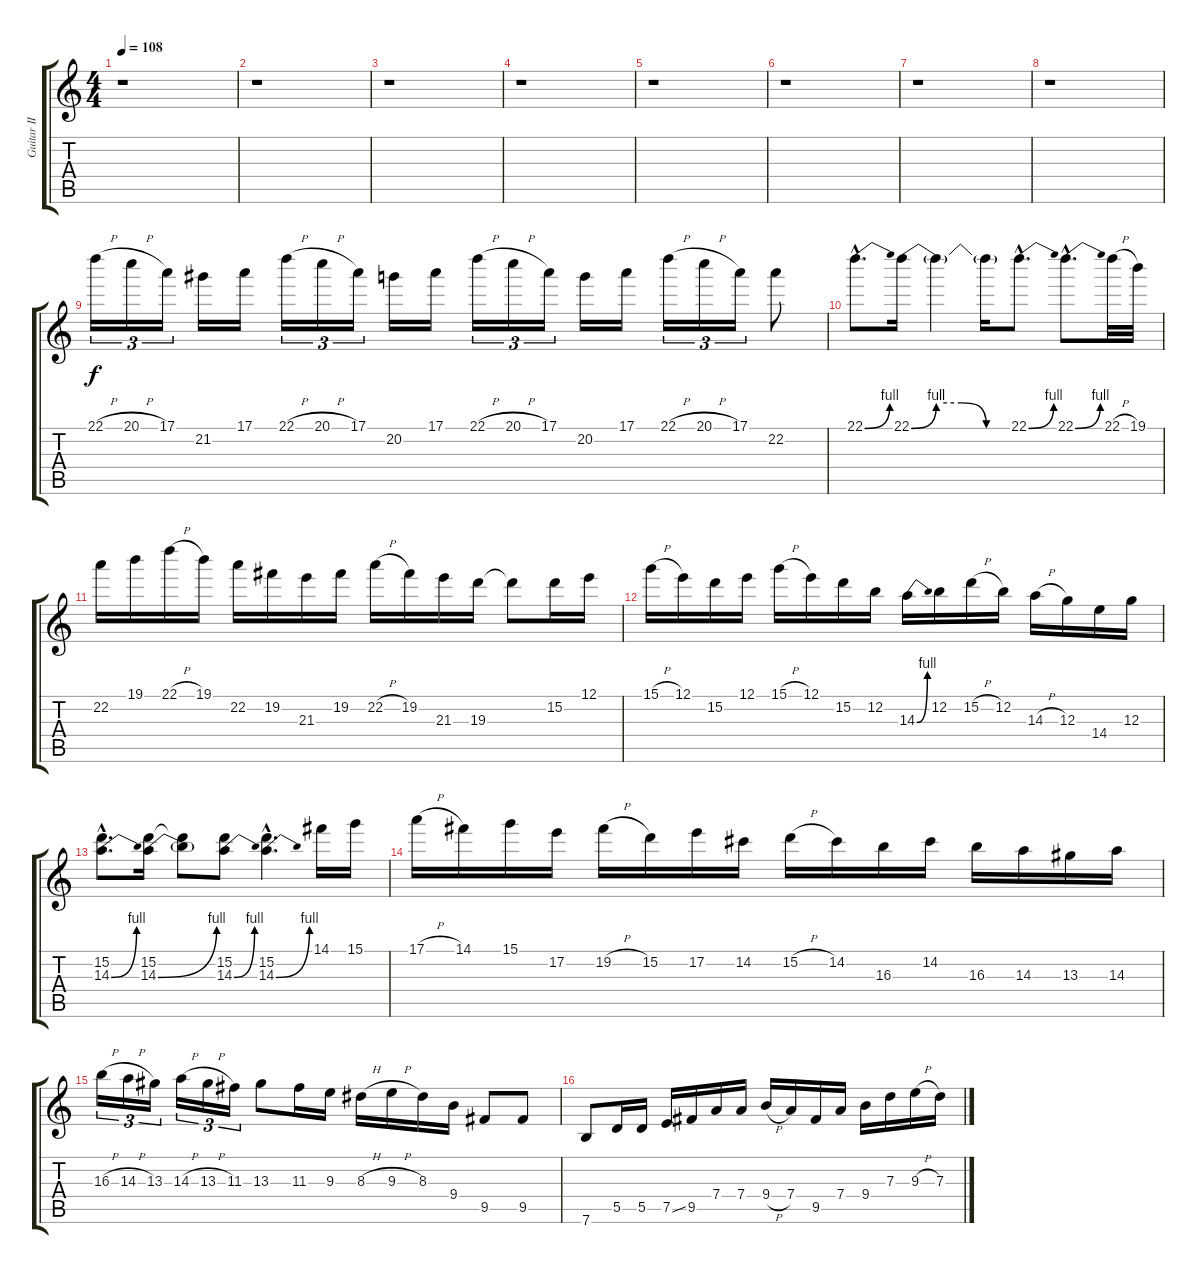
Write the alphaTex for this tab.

\track ("Guitar II" "Guitar II") {instrument distortionguitar}
\staff {score tabs}
\tuning (E4 B3 G3 D3 A2 E2) {hide}
\ts (4 4)
\tempo 108
\clef g2
\ks c
r.1{dy f} |
r.1 |
r.1 |
r.1 |
r.1 |
r.1 |
r.1 |
r.1 |
22.1{h}.16{tu (3 2)} 20.1{h}.16{tu (3 2)} 17.1.16{tu (3 2)} 21.2.16 17.1.16 22.1{h}.16{tu (3 2)} 20.1{h}.16{tu (3 2)} 17.1.16{tu (3 2)} 20.2.16 17.1.16 22.1{h}.16{tu (3 2)} 20.1{h}.16{tu (3 2)} 17.1.16{tu (3 2)} 20.2.16 17.1.16 22.1{h}.16{tu (3 2)} 20.1{h}.16{tu (3 2)} 17.1.16{tu (3 2)} 22.2.8 |
22.1{be (bend 0 0 60 4) hac}.8{d} 22.1{be (custom 0 0 15 4 30 4 45 0 60 0)}.16 22.1{t}.4 22.1{t}.16 22.1{be (bend 0 0 60 4) hac}.8{d} 22.1{be (bend 0 0 60 4) hac}.8{d} 22.1{h}.32 19.1.32 |
22.2.16 19.1.16 22.1{h}.16 19.1.16 22.2.16 19.2.16 21.3.16 19.2.16 22.2{h}.16 19.2.16 21.3.16 19.3.16 19.3{t}.8 15.2.16 12.1.16 |
15.1{h}.16 12.1.16 15.2.16 12.1.16 15.1{h}.16 12.1.16 15.2.16 12.2.16 14.3{be (bend 0 0 60 4)}.16 12.2.16 15.2{h}.16 12.2.16 14.3{h}.16 12.3.16 14.4.16 12.3.16 |
(15.2{hac} 14.3{be (bend 0 0 60 4) hac}).8{d} (15.2 14.3{be (bend 0 0 60 4)}).16 (15.2{t} 14.3{t}).8 (15.2 14.3{be (bend 0 0 60 4)}).8 (15.2{hac} 14.3{be (bend 0 0 60 4) hac}).4{d} 14.1.16 15.1.16 |
17.1{h}.16 14.1.16 15.1.16 17.2.16 19.2{h}.16 15.2.16 17.2.16 14.2.16 15.2{h}.16 14.2.16 16.3.16 14.2.16 16.3.16 14.3.16 13.3.16 14.3.16 |
16.3{h}.16{tu (3 2)} 14.3{h}.16{tu (3 2)} 13.3.16{tu (3 2)} 14.3{h}.16{tu (3 2)} 13.3{h}.16{tu (3 2)} 11.3.16{tu (3 2)} 13.3.8 11.3.16 9.3.16 8.3{h}.16 9.3{h}.16 8.3.16 9.4.16 9.5.8 9.5.8 |
7.6.8 5.5.16 5.5.16 7.5{ss}.16 9.5.16 7.4.16 7.4.16 9.4{h}.16 7.4.16 9.5.16 7.4.16 9.4.16 7.3.16 9.3{h}.16 7.3.16
